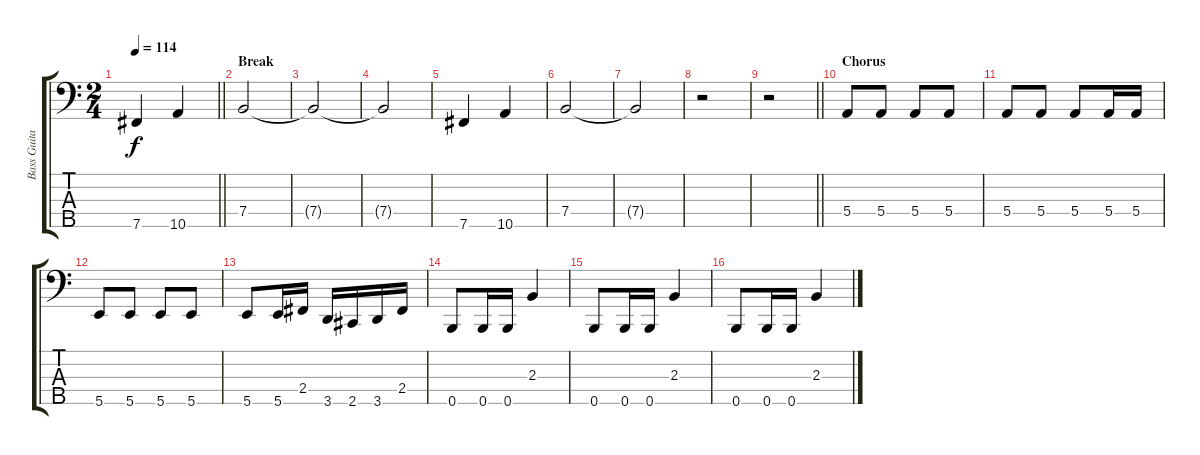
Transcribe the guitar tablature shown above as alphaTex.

\track ("Bass Guitar" "Bass Guita") {instrument electricbassfinger}
\staff {score tabs}
\tuning (G2 D2 A1 E1 B0) {hide}
\ts (2 4)
\tempo 114
\clef f4
\barLineRight lightlight
\ks c
7.5.4{dy f} 10.5.4 |
\section ("" "Break")
7.4.2 |
7.4{t}.2 |
7.4{t}.2 |
7.5.4 10.5.4 |
7.4.2 |
7.4{t}.2 |
r.2 |
\barLineRight lightlight
r.2 |
\section ("" "Chorus")
5.4.8 5.4.8 5.4.8 5.4.8 |
5.4.8 5.4.8 5.4.8 5.4.16 5.4.16 |
5.5.8 5.5.8 5.5.8 5.5.8 |
5.5.8 5.5.16 2.4.16 3.5.16 2.5.16 3.5.16 2.4.16 |
0.5.8 0.5.16 0.5.16 2.3.4 |
0.5.8 0.5.16 0.5.16 2.3.4 |
0.5.8 0.5.16 0.5.16 2.3.4
